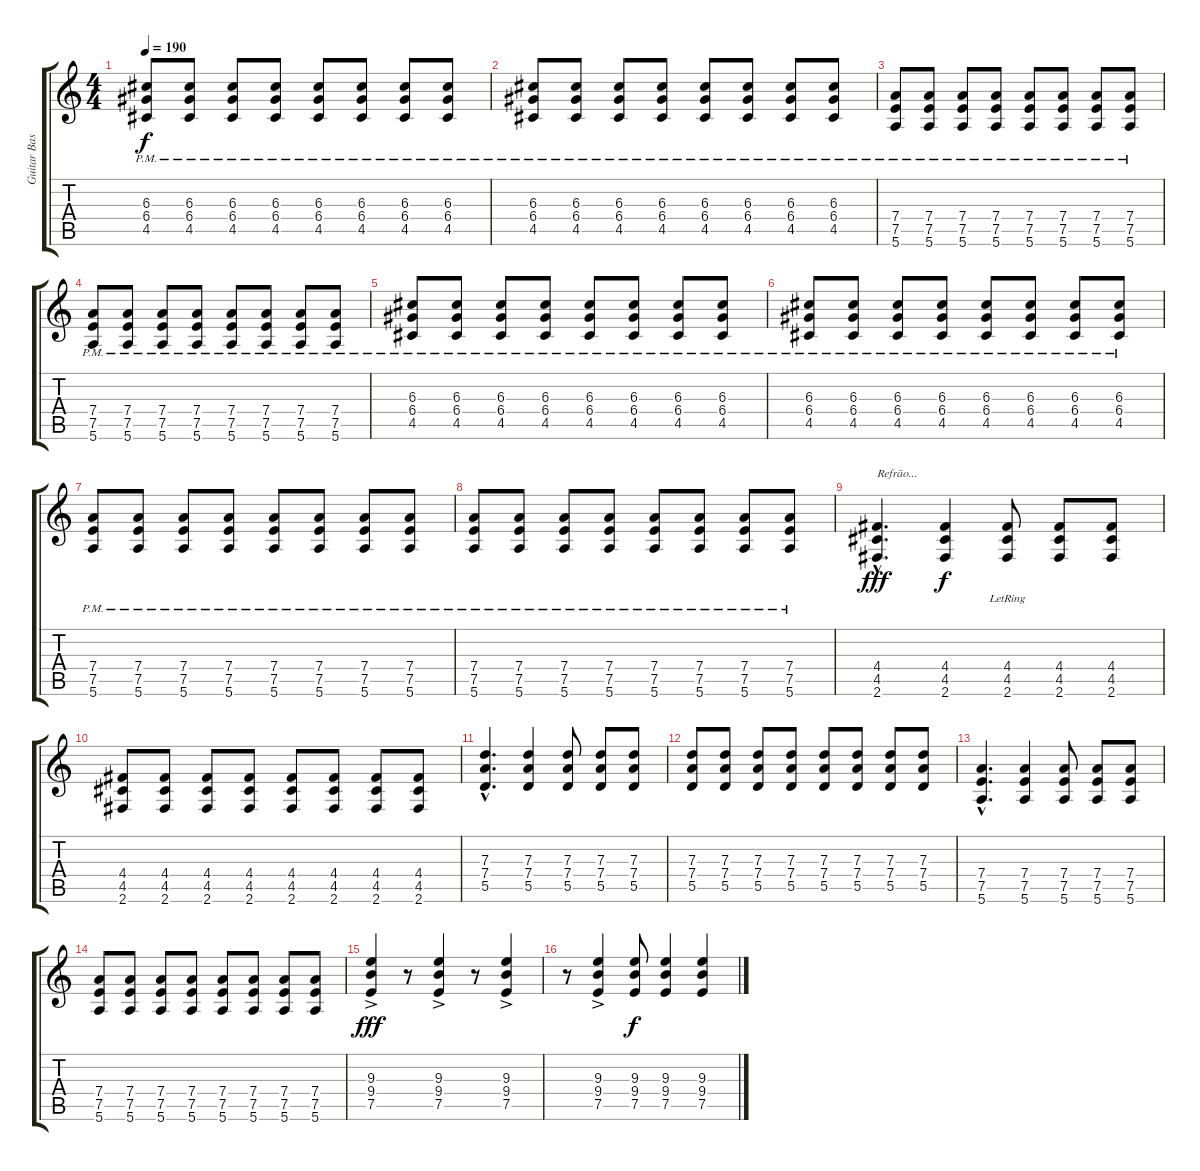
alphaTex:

\track ("Guitar Base" "Guitar Bas") {instrument distortionguitar}
\staff {score tabs}
\tuning (E4 B3 G3 D3 A2 E2) {hide}
\ts (4 4)
\tempo 190
\clef g2
\ks c
(6.3{pm} 6.4{pm} 4.5{pm}).8{dy f} (6.3{pm} 6.4{pm} 4.5{pm}).8 (6.3{pm} 6.4{pm} 4.5{pm}).8 (6.3{pm} 6.4{pm} 4.5{pm}).8 (6.3{pm} 6.4{pm} 4.5{pm}).8 (6.3{pm} 6.4{pm} 4.5{pm}).8 (6.3{pm} 6.4{pm} 4.5{pm}).8 (6.3{pm} 6.4{pm} 4.5{pm}).8 |
(6.3{pm} 6.4{pm} 4.5{pm}).8 (6.3{pm} 6.4{pm} 4.5{pm}).8 (6.3{pm} 6.4{pm} 4.5{pm}).8 (6.3{pm} 6.4{pm} 4.5{pm}).8 (6.3{pm} 6.4{pm} 4.5{pm}).8 (6.3{pm} 6.4{pm} 4.5{pm}).8 (6.3{pm} 6.4{pm} 4.5{pm}).8 (6.3{pm} 6.4{pm} 4.5{pm}).8 |
(7.4{pm} 7.5{pm} 5.6{pm}).8 (7.4{pm} 7.5{pm} 5.6{pm}).8 (7.4{pm} 7.5{pm} 5.6{pm}).8 (7.4{pm} 7.5{pm} 5.6{pm}).8 (7.4{pm} 7.5{pm} 5.6{pm}).8 (7.4{pm} 7.5{pm} 5.6{pm}).8 (7.4{pm} 7.5{pm} 5.6{pm}).8 (7.4{pm} 7.5{pm} 5.6{pm}).8 |
(7.4{pm} 7.5{pm} 5.6{pm}).8 (7.4{pm} 7.5{pm} 5.6{pm}).8 (7.4{pm} 7.5{pm} 5.6{pm}).8 (7.4{pm} 7.5{pm} 5.6{pm}).8 (7.4{pm} 7.5{pm} 5.6{pm}).8 (7.4{pm} 7.5{pm} 5.6{pm}).8 (7.4{pm} 7.5{pm} 5.6{pm}).8 (7.4{pm} 7.5{pm} 5.6{pm}).8 |
(6.3{pm} 6.4{pm} 4.5{pm}).8 (6.3{pm} 6.4{pm} 4.5{pm}).8 (6.3{pm} 6.4{pm} 4.5{pm}).8 (6.3{pm} 6.4{pm} 4.5{pm}).8 (6.3{pm} 6.4{pm} 4.5{pm}).8 (6.3{pm} 6.4{pm} 4.5{pm}).8 (6.3{pm} 6.4{pm} 4.5{pm}).8 (6.3{pm} 6.4{pm} 4.5{pm}).8 |
(6.3{pm} 6.4{pm} 4.5{pm}).8 (6.3{pm} 6.4{pm} 4.5{pm}).8 (6.3{pm} 6.4{pm} 4.5{pm}).8 (6.3{pm} 6.4{pm} 4.5{pm}).8 (6.3{pm} 6.4{pm} 4.5{pm}).8 (6.3{pm} 6.4{pm} 4.5{pm}).8 (6.3{pm} 6.4{pm} 4.5{pm}).8 (6.3{pm} 6.4{pm} 4.5{pm}).8 |
(7.4{pm} 7.5{pm} 5.6{pm}).8 (7.4{pm} 7.5{pm} 5.6{pm}).8 (7.4{pm} 7.5{pm} 5.6{pm}).8 (7.4{pm} 7.5{pm} 5.6{pm}).8 (7.4{pm} 7.5{pm} 5.6{pm}).8 (7.4{pm} 7.5{pm} 5.6{pm}).8 (7.4{pm} 7.5{pm} 5.6{pm}).8 (7.4{pm} 7.5{pm} 5.6{pm}).8 |
(7.4{pm} 7.5{pm} 5.6{pm}).8 (7.4{pm} 7.5{pm} 5.6{pm}).8 (7.4{pm} 7.5{pm} 5.6{pm}).8 (7.4{pm} 7.5{pm} 5.6{pm}).8 (7.4{pm} 7.5{pm} 5.6{pm}).8 (7.4{pm} 7.5{pm} 5.6{pm}).8 (7.4{pm} 7.5{pm} 5.6{pm}).8 (7.4{pm} 7.5{pm} 5.6{pm}).8 |
(4.4{hac} 4.5{hac} 2.6{hac}).4{d txt "Refrão..." dy fff} (4.4 4.5 2.6).4{dy f} (4.4{lr} 4.5 2.6).8 (4.4 4.5 2.6).8 (4.4 4.5 2.6).8 |
(4.4 4.5 2.6).8 (4.4 4.5 2.6).8 (4.4 4.5 2.6).8 (4.4 4.5 2.6).8 (4.4 4.5 2.6).8 (4.4 4.5 2.6).8 (4.4 4.5 2.6).8 (4.4 4.5 2.6).8 |
(7.3{hac} 7.4{hac} 5.5{hac}).4{d} (7.3 7.4 5.5).4 (7.3 7.4 5.5).8 (7.3 7.4 5.5).8 (7.3 7.4 5.5).8 |
(7.3 7.4 5.5).8 (7.3 7.4 5.5).8 (7.3 7.4 5.5).8 (7.3 7.4 5.5).8 (7.3 7.4 5.5).8 (7.3 7.4 5.5).8 (7.3 7.4 5.5).8 (7.3 7.4 5.5).8 |
(7.4{hac} 7.5{hac} 5.6{hac}).4{d} (7.4 7.5 5.6).4 (7.4 7.5 5.6).8 (7.4 7.5 5.6).8 (7.4 7.5 5.6).8 |
(7.4 7.5 5.6).8 (7.4 7.5 5.6).8 (7.4 7.5 5.6).8 (7.4 7.5 5.6).8 (7.4 7.5 5.6).8 (7.4 7.5 5.6).8 (7.4 7.5 5.6).8 (7.4 7.5 5.6).8 |
(9.3{ac} 9.4{ac} 7.5{ac}).4{dy fff} r.8 (9.3{ac} 9.4{ac} 7.5{ac}).4 r.8 (9.3{ac} 9.4{ac} 7.5{ac}).4 |
r.8 (9.3{ac} 9.4{ac} 7.5{ac}).4 (9.3 9.4 7.5).8{dy f} (9.3 9.4 7.5).4 (9.3 9.4 7.5).4
